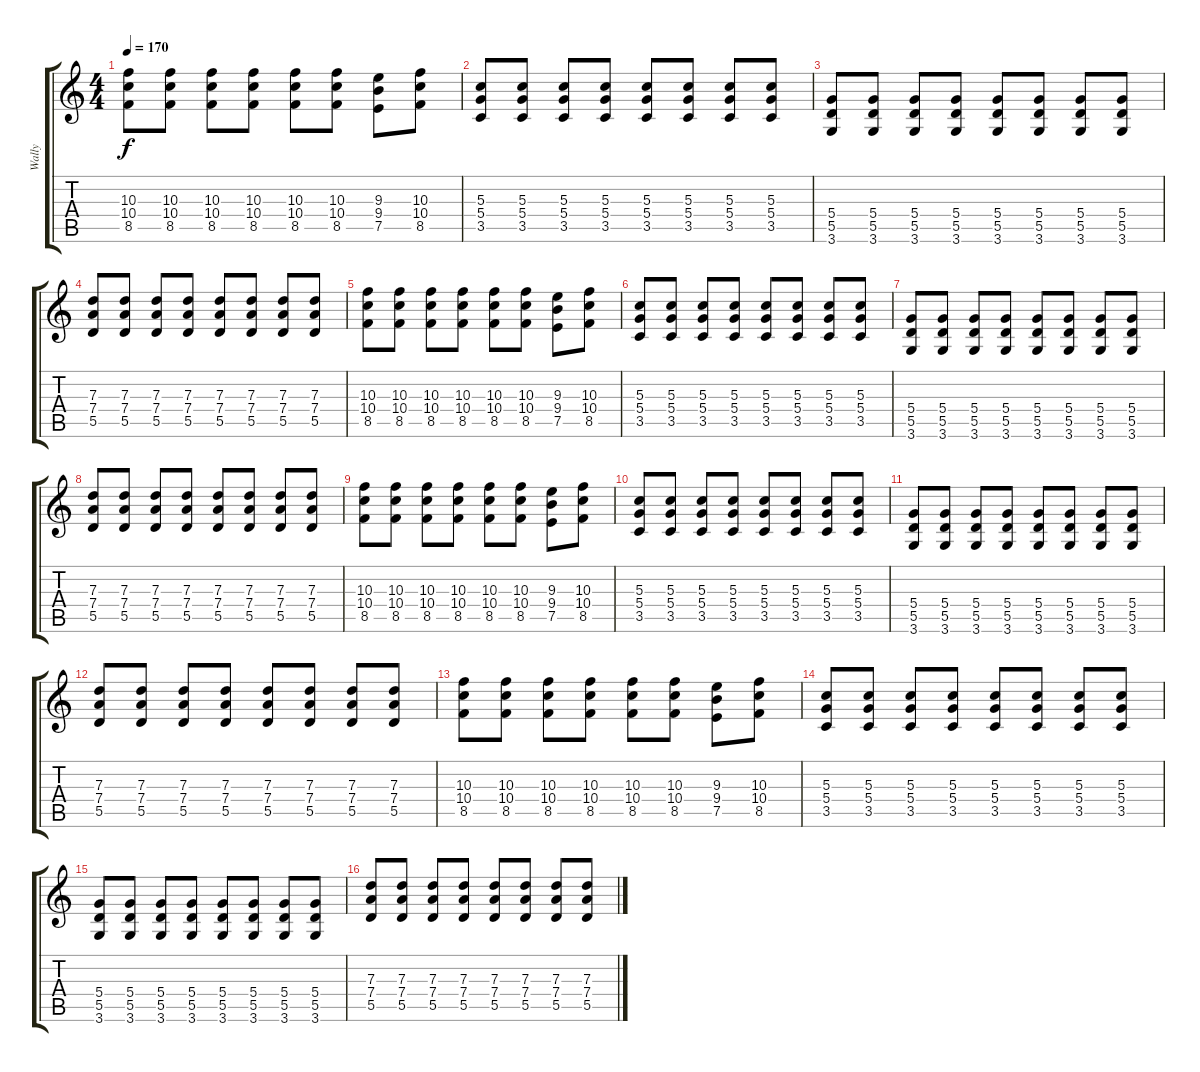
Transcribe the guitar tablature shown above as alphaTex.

\track ("Wally" "Wally") {instrument distortionguitar}
\staff {score tabs}
\tuning (E4 B3 G3 D3 A2 E2) {hide}
\ts (4 4)
\tempo 170
\clef g2
\ks c
(10.3 10.4 8.5).8{dy f} (10.3 10.4 8.5).8 (10.3 10.4 8.5).8 (10.3 10.4 8.5).8 (10.3 10.4 8.5).8 (10.3 10.4 8.5).8 (9.3 9.4 7.5).8 (10.3 10.4 8.5).8 |
(5.3 5.4 3.5).8 (5.3 5.4 3.5).8 (5.3 5.4 3.5).8 (5.3 5.4 3.5).8 (5.3 5.4 3.5).8 (5.3 5.4 3.5).8 (5.3 5.4 3.5).8 (5.3 5.4 3.5).8 |
(5.4 5.5 3.6).8 (5.4 5.5 3.6).8 (5.4 5.5 3.6).8 (5.4 5.5 3.6).8 (5.4 5.5 3.6).8 (5.4 5.5 3.6).8 (5.4 5.5 3.6).8 (5.4 5.5 3.6).8 |
(7.3 7.4 5.5).8 (7.3 7.4 5.5).8 (7.3 7.4 5.5).8 (7.3 7.4 5.5).8 (7.3 7.4 5.5).8 (7.3 7.4 5.5).8 (7.3 7.4 5.5).8 (7.3 7.4 5.5).8 |
(10.3 10.4 8.5).8 (10.3 10.4 8.5).8 (10.3 10.4 8.5).8 (10.3 10.4 8.5).8 (10.3 10.4 8.5).8 (10.3 10.4 8.5).8 (9.3 9.4 7.5).8 (10.3 10.4 8.5).8 |
(5.3 5.4 3.5).8 (5.3 5.4 3.5).8 (5.3 5.4 3.5).8 (5.3 5.4 3.5).8 (5.3 5.4 3.5).8 (5.3 5.4 3.5).8 (5.3 5.4 3.5).8 (5.3 5.4 3.5).8 |
(5.4 5.5 3.6).8 (5.4 5.5 3.6).8 (5.4 5.5 3.6).8 (5.4 5.5 3.6).8 (5.4 5.5 3.6).8 (5.4 5.5 3.6).8 (5.4 5.5 3.6).8 (5.4 5.5 3.6).8 |
(7.3 7.4 5.5).8 (7.3 7.4 5.5).8 (7.3 7.4 5.5).8 (7.3 7.4 5.5).8 (7.3 7.4 5.5).8 (7.3 7.4 5.5).8 (7.3 7.4 5.5).8 (7.3 7.4 5.5).8 |
(10.3 10.4 8.5).8 (10.3 10.4 8.5).8 (10.3 10.4 8.5).8 (10.3 10.4 8.5).8 (10.3 10.4 8.5).8 (10.3 10.4 8.5).8 (9.3 9.4 7.5).8 (10.3 10.4 8.5).8 |
(5.3 5.4 3.5).8 (5.3 5.4 3.5).8 (5.3 5.4 3.5).8 (5.3 5.4 3.5).8 (5.3 5.4 3.5).8 (5.3 5.4 3.5).8 (5.3 5.4 3.5).8 (5.3 5.4 3.5).8 |
(5.4 5.5 3.6).8 (5.4 5.5 3.6).8 (5.4 5.5 3.6).8 (5.4 5.5 3.6).8 (5.4 5.5 3.6).8 (5.4 5.5 3.6).8 (5.4 5.5 3.6).8 (5.4 5.5 3.6).8 |
(7.3 7.4 5.5).8 (7.3 7.4 5.5).8 (7.3 7.4 5.5).8 (7.3 7.4 5.5).8 (7.3 7.4 5.5).8 (7.3 7.4 5.5).8 (7.3 7.4 5.5).8 (7.3 7.4 5.5).8 |
(10.3 10.4 8.5).8 (10.3 10.4 8.5).8 (10.3 10.4 8.5).8 (10.3 10.4 8.5).8 (10.3 10.4 8.5).8 (10.3 10.4 8.5).8 (9.3 9.4 7.5).8 (10.3 10.4 8.5).8 |
(5.3 5.4 3.5).8 (5.3 5.4 3.5).8 (5.3 5.4 3.5).8 (5.3 5.4 3.5).8 (5.3 5.4 3.5).8 (5.3 5.4 3.5).8 (5.3 5.4 3.5).8 (5.3 5.4 3.5).8 |
(5.4 5.5 3.6).8 (5.4 5.5 3.6).8 (5.4 5.5 3.6).8 (5.4 5.5 3.6).8 (5.4 5.5 3.6).8 (5.4 5.5 3.6).8 (5.4 5.5 3.6).8 (5.4 5.5 3.6).8 |
(7.3 7.4 5.5).8 (7.3 7.4 5.5).8 (7.3 7.4 5.5).8 (7.3 7.4 5.5).8 (7.3 7.4 5.5).8 (7.3 7.4 5.5).8 (7.3 7.4 5.5).8 (7.3 7.4 5.5).8
